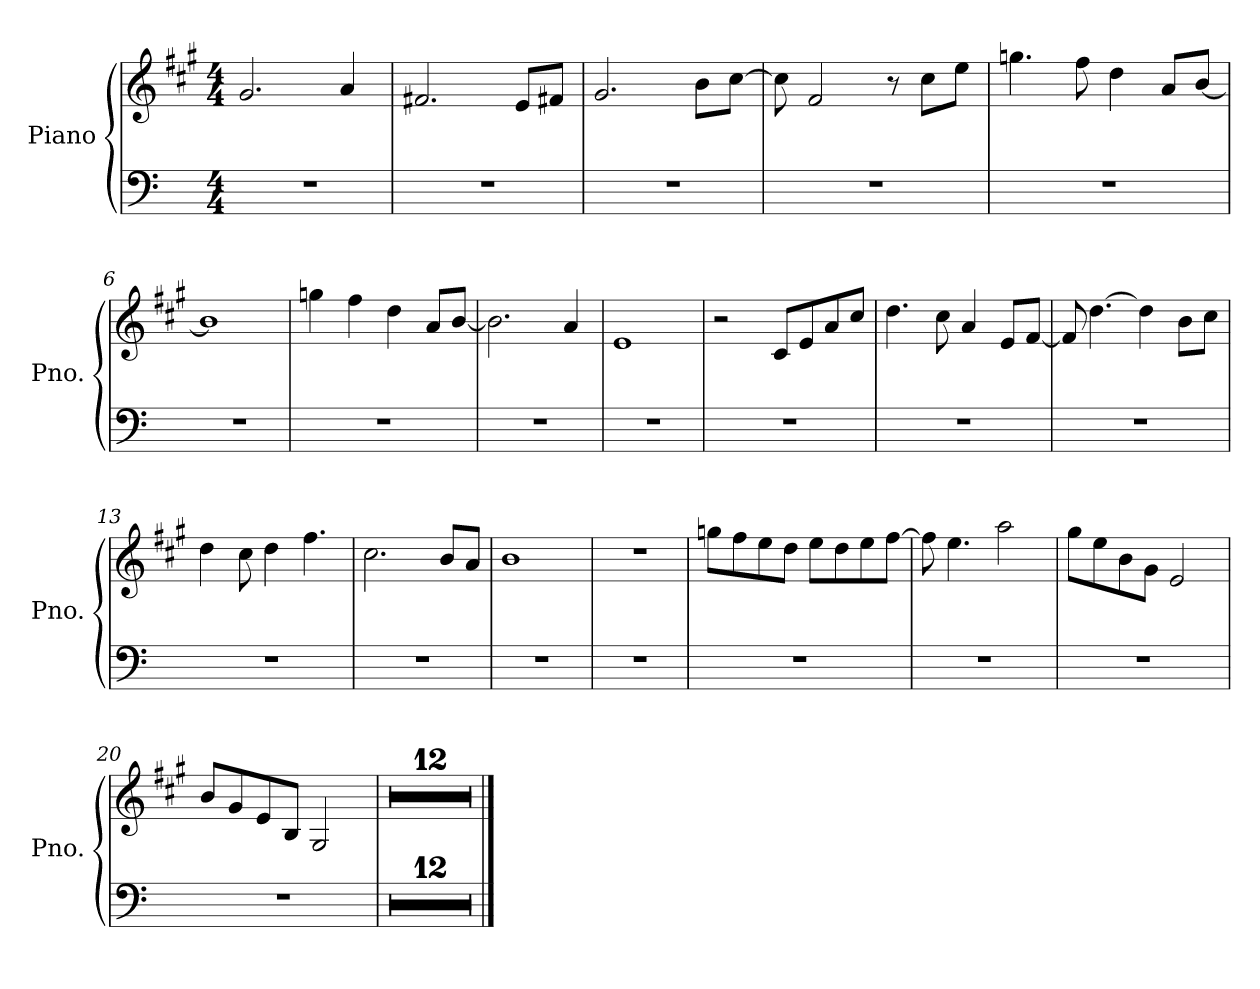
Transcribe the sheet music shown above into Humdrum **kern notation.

**kern	**kern
*part1	*part1
*staff2	*staff1
*I"Piano	*
*I'Pno.	*
*clefF4	*clefG2
*k[]	*k[f#c#g#]
*M4/4	*M4/4
*MM80	*MM80
=1	=1
1r	2.g#/
.	4a/
=2	=2
1r	2.f#X/
.	8e/L
.	8f#X/J
=3	=3
1r	2.g#/
.	8b\L
.	[8cc#\J
=4	=4
1r	8cc#\]
.	2f#/
.	8r
.	8cc#\L
.	8ee\J
=5	=5
1r	4.ggn\
.	8ff#\
.	4dd\
.	8a/L
.	[8b/J
=6	=6
1r	1b]
!!LO:LB:g=z
=7	=7
1r	4ggn\
.	4ff#\
.	4dd\
.	8a/L
.	[8b/J
=8	=8
1r	2.b\]
.	4a/
=9	=9
1r	1e
=10	=10
1r	2r
.	8c#/L
.	8e/
.	8a/
.	8cc#/J
=11	=11
1r	4.dd\
.	8cc#\
.	4a/
.	8e/L
.	[8f#/J
=12	=12
1r	8f#/]
.	[4.dd\
.	4dd\]
.	8b\L
.	8cc#\J
=13	=13
1r	4dd\
.	8cc#\
.	4dd\
.	4.ff#\
!!LO:LB:g=z
=14	=14
1r	2.cc#\
.	8b/L
.	8a/J
=15	=15
1r	1b
=16	=16
1r	1r
=17	=17
1r	8ggn\L
.	8ff#\
.	8ee\
.	8dd\J
.	8ee\L
.	8dd\
.	8ee\
.	[8ff#\J
=18	=18
1r	8ff#\]
.	4.ee\
.	2aa\
=19	=19
1r	8gg#\L
.	8ee\
.	8b\
.	8g#\J
.	2e/
=20	=20
1r	8b/L
.	8g#/
.	8e/
.	8B/J
.	2G#/
!!LO:LB:g=z
=21	=21
1r	1r
=22	=22
1r	1r
=23	=23
1r	1r
=24	=24
1r	1r
=25	=25
1r	1r
=26	=26
1r	1r
=27	=27
1r	1r
=28	=28
1r	1r
=29	=29
1r	1r
=30	=30
1r	1r
=31	=31
1r	1r
=32	=32
1r	1r
==	==
*-	*-
